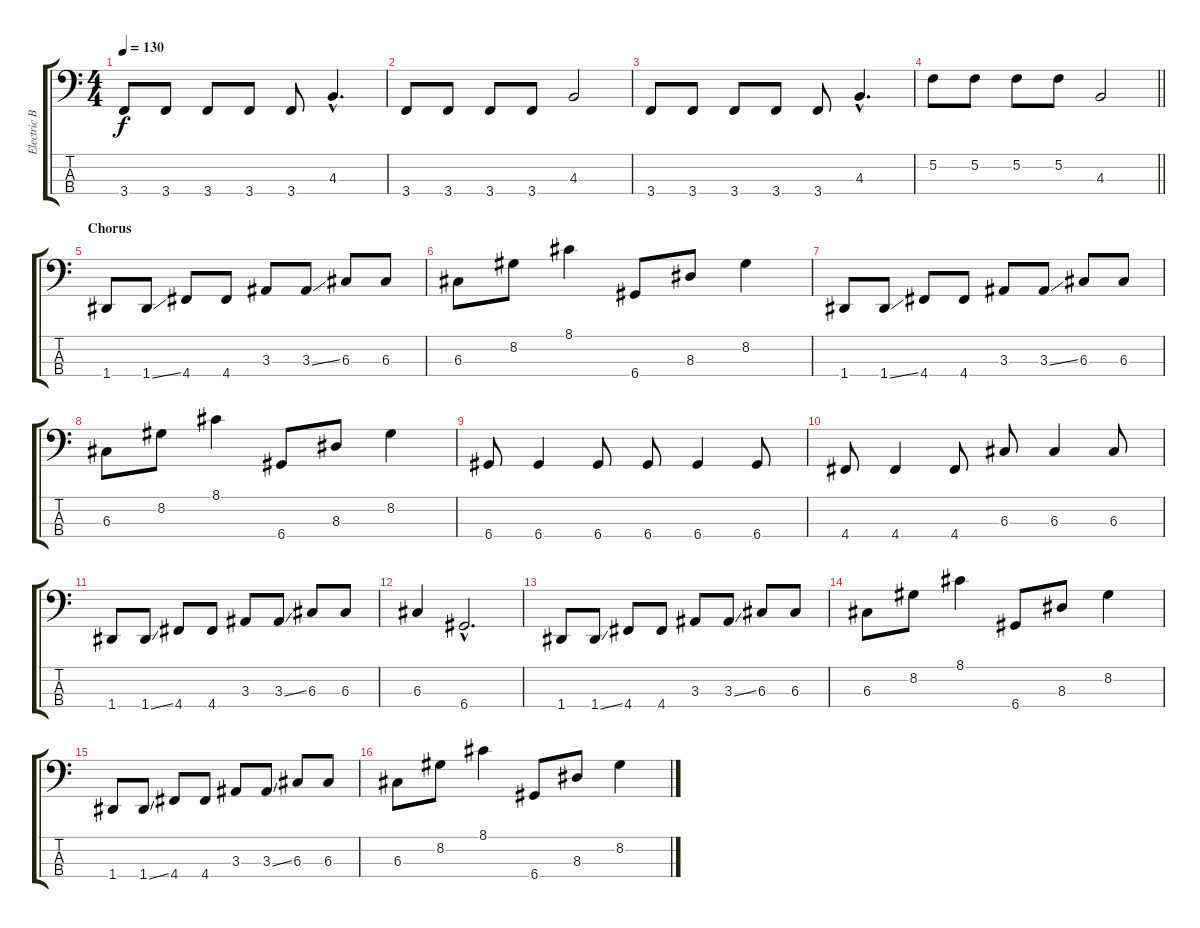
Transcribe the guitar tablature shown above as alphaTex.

\track ("Electric Bass" "Electric B") {instrument electricbasspick}
\staff {score tabs}
\tuning (F2 C2 G1 D1) {hide}
\ts (4 4)
\tempo 130
\clef f4
\ks c
3.4.8{dy f} 3.4.8 3.4.8 3.4.8 3.4.8 4.3{hac}.4{d} |
3.4.8 3.4.8 3.4.8 3.4.8 4.3.2 |
3.4.8 3.4.8 3.4.8 3.4.8 3.4.8 4.3{hac}.4{d} |
\barLineRight lightlight
5.2.8 5.2.8 5.2.8 5.2.8 4.3.2 |
\section ("" "Chorus")
1.4.8 1.4{ss}.8 4.4.8 4.4.8 3.3.8 3.3{ss}.8 6.3.8 6.3.8 |
6.3.8 8.2.8 8.1.4 6.4.8 8.3.8 8.2.4 |
1.4.8 1.4{ss}.8 4.4.8 4.4.8 3.3.8 3.3{ss}.8 6.3.8 6.3.8 |
6.3.8 8.2.8 8.1.4 6.4.8 8.3.8 8.2.4 |
6.4.8 6.4.4 6.4.8 6.4.8 6.4.4 6.4.8 |
4.4.8 4.4.4 4.4.8 6.3.8 6.3.4 6.3.8 |
1.4.8 1.4{ss}.8 4.4.8 4.4.8 3.3.8 3.3{ss}.8 6.3.8 6.3.8 |
6.3.4 6.4{hac}.2{d} |
1.4.8 1.4{ss}.8 4.4.8 4.4.8 3.3.8 3.3{ss}.8 6.3.8 6.3.8 |
6.3.8 8.2.8 8.1.4 6.4.8 8.3.8 8.2.4 |
1.4.8 1.4{ss}.8 4.4.8 4.4.8 3.3.8 3.3{ss}.8 6.3.8 6.3.8 |
6.3.8 8.2.8 8.1.4 6.4.8 8.3.8 8.2.4
